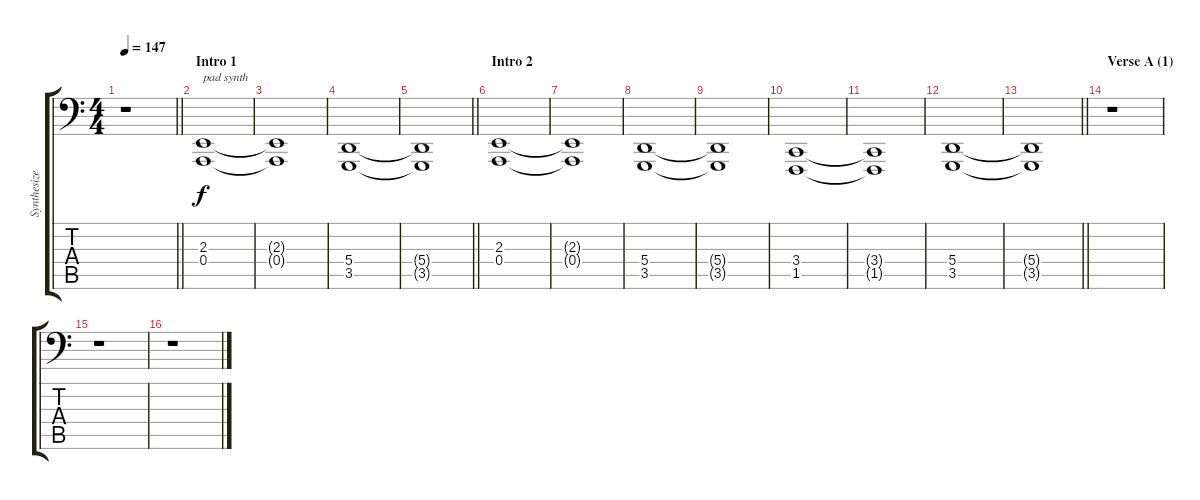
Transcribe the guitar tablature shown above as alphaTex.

\track ("Synthesizer I" "Synthesize") {instrument pad3polysynth}
\staff {score tabs}
\tuning (C3 G2 D2 A1 E1 B0) {hide}
\ts (4 4)
\tempo 147
\clef f4
\barLineRight lightlight
\ks aminor
r.1{dy f instrument pad3polysynth} |
\section ("" "Intro 1")
(2.3 0.4).1{txt "pad synth"} |
(2.3{t} 0.4{t}).1 |
(5.4 3.5).1 |
\barLineRight lightlight
(5.4{t} 3.5{t}).1 |
\section ("" "Intro 2")
(2.3 0.4).1 |
(2.3{t} 0.4{t}).1 |
(5.4 3.5).1 |
(5.4{t} 3.5{t}).1 |
(3.4 1.5).1 |
(3.4{t} 1.5{t}).1 |
(5.4 3.5).1 |
\barLineRight lightlight
(5.4{t} 3.5{t}).1 |
\section ("" "Verse A (1)")
r.1 |
r.1 |
r.1
